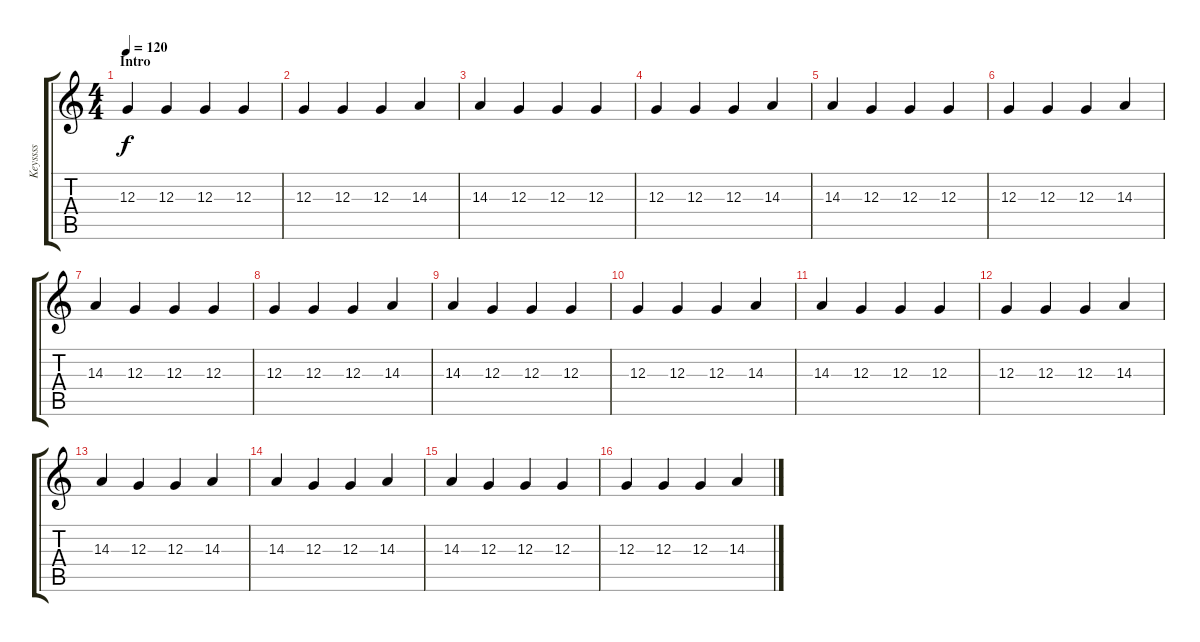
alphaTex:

\track ("Keyssss" "Keyssss") {instrument stringensemble1}
\staff {score tabs}
\tuning (E4 B3 G3 D3 A2 E2) {hide}
\ts (4 4)
\section ("" "Intro")
\tempo 120
\clef g2
\ks c
12.3.4{dy f instrument stringensemble1} 12.3.4 12.3.4 12.3.4 |
12.3.4 12.3.4 12.3.4 14.3.4 |
14.3.4 12.3.4 12.3.4 12.3.4 |
12.3.4 12.3.4 12.3.4 14.3.4 |
14.3.4 12.3.4 12.3.4 12.3.4 |
12.3.4 12.3.4 12.3.4 14.3.4 |
14.3.4 12.3.4 12.3.4 12.3.4 |
12.3.4 12.3.4 12.3.4 14.3.4 |
14.3.4 12.3.4 12.3.4 12.3.4 |
12.3.4 12.3.4 12.3.4 14.3.4 |
14.3.4 12.3.4 12.3.4 12.3.4 |
12.3.4 12.3.4 12.3.4 14.3.4 |
14.3.4 12.3.4 12.3.4 14.3.4 |
14.3.4 12.3.4 12.3.4 14.3.4 |
14.3.4 12.3.4 12.3.4 12.3.4 |
12.3.4 12.3.4 12.3.4 14.3.4
